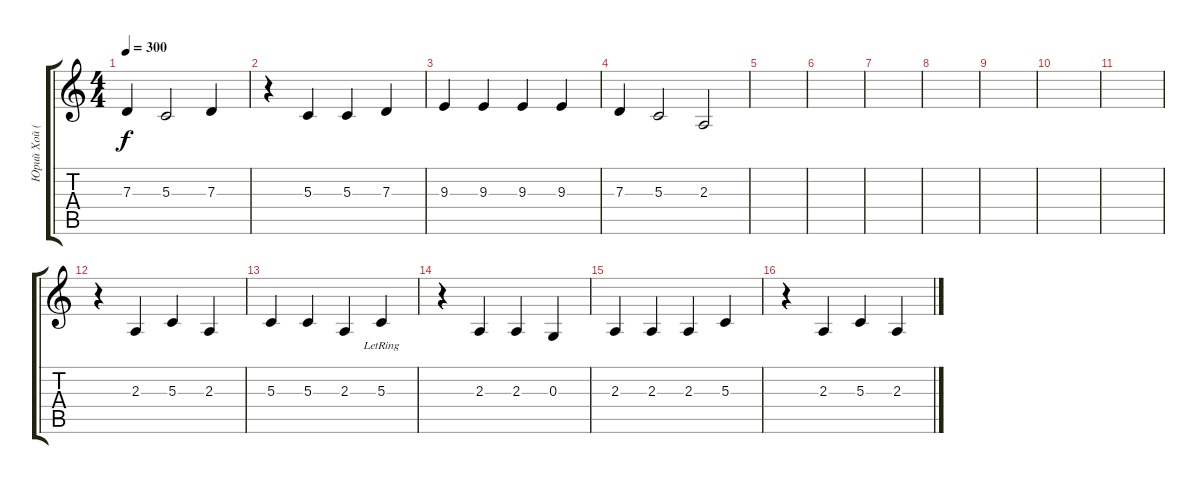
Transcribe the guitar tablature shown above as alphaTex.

\track ("Юрий Хой (Клинских)" "Юрий Хой (") {instrument cello}
\staff {score tabs}
\tuning (E4 B3 G3 D3 A2 E2) {hide}
\ts (4 4)
\tempo 300
\clef g2
\ks c
7.3.4{dy f} 5.3.2 7.3.4 |
r.4 5.3.4 5.3.4 7.3.4 |
9.3.4 9.3.4 9.3.4 9.3.4 |
7.3.4 5.3.2 2.3.2 |
|
|
|
|
|
|
|
r.4 2.3.4 5.3.4 2.3.4 |
5.3.4 5.3.4 2.3.4 5.3{lr}.4 |
r.4 2.3.4 2.3.4 0.3.4 |
2.3.4 2.3.4 2.3.4 5.3.4 |
r.4 2.3.4 5.3.4 2.3.4
